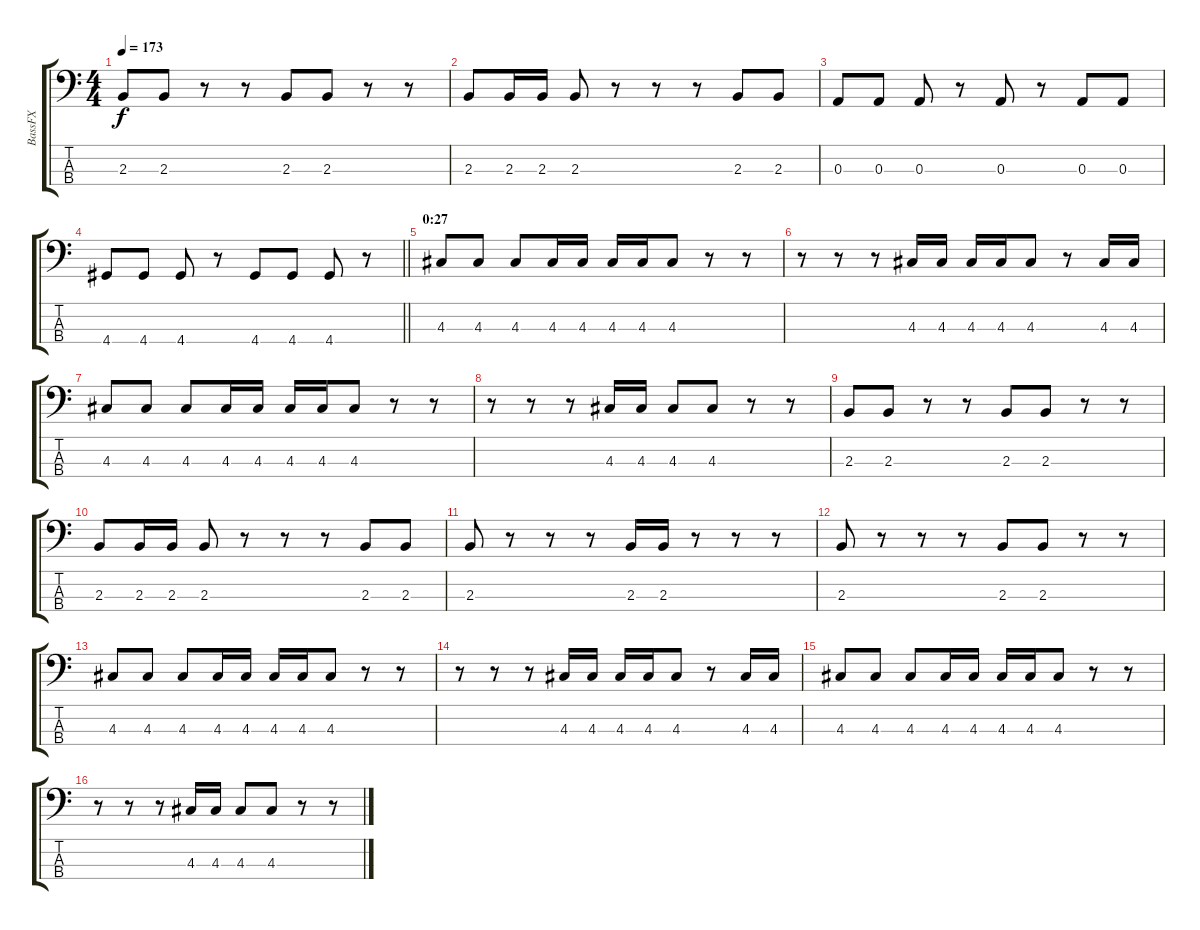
\track ("BassFX" "BassFX") {instrument slapbass2}
\staff {score tabs}
\tuning (G2 D2 A1 E1) {hide}
\ts (4 4)
\tempo 173
\clef f4
\ks c
2.3.8{dy f} 2.3.8 r.8 r.8 2.3.8 2.3.8 r.8 r.8 |
2.3.8 2.3.16 2.3.16 2.3.8 r.8 r.8 r.8 2.3.8 2.3.8 |
0.3.8 0.3.8 0.3.8 r.8 0.3.8 r.8 0.3.8 0.3.8 |
\barLineRight lightlight
4.4.8 4.4.8 4.4.8 r.8 4.4.8 4.4.8 4.4.8 r.8 |
\section ("" "0:27")
4.3.8 4.3.8 4.3.8 4.3.16 4.3.16 4.3.16 4.3.16 4.3.8 r.8 r.8 |
r.8 r.8 r.8 4.3.16 4.3.16 4.3.16 4.3.16 4.3.8 r.8 4.3.16 4.3.16 |
4.3.8 4.3.8 4.3.8 4.3.16 4.3.16 4.3.16 4.3.16 4.3.8 r.8 r.8 |
r.8 r.8 r.8 4.3.16 4.3.16 4.3.8 4.3.8 r.8 r.8 |
2.3.8 2.3.8 r.8 r.8 2.3.8 2.3.8 r.8 r.8 |
2.3.8 2.3.16 2.3.16 2.3.8 r.8 r.8 r.8 2.3.8 2.3.8 |
2.3.8 r.8 r.8 r.8 2.3.16 2.3.16 r.8 r.8 r.8 |
2.3.8 r.8 r.8 r.8 2.3.8 2.3.8 r.8 r.8 |
4.3.8 4.3.8 4.3.8 4.3.16 4.3.16 4.3.16 4.3.16 4.3.8 r.8 r.8 |
r.8 r.8 r.8 4.3.16 4.3.16 4.3.16 4.3.16 4.3.8 r.8 4.3.16 4.3.16 |
4.3.8 4.3.8 4.3.8 4.3.16 4.3.16 4.3.16 4.3.16 4.3.8 r.8 r.8 |
r.8 r.8 r.8 4.3.16 4.3.16 4.3.8 4.3.8 r.8 r.8
